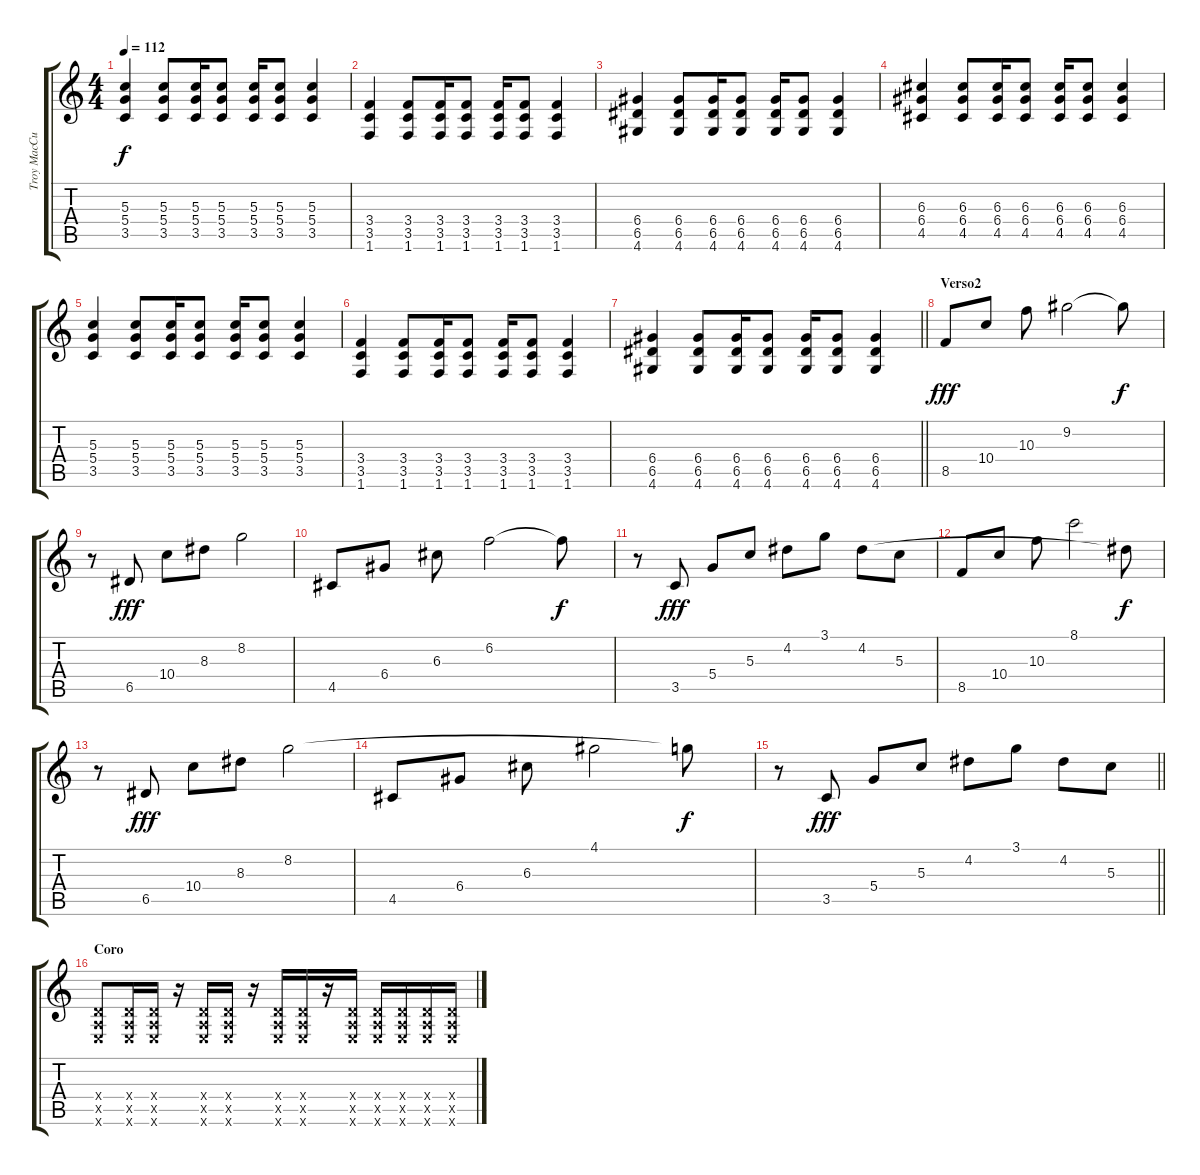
\track ("Troy MacCubbin" "Troy MacCu") {instrument distortionguitar}
\staff {score tabs}
\tuning (E4 B3 G3 D3 A2 E2) {hide}
\ts (4 4)
\tempo 112
\clef g2
\ks c
(5.3 5.4 3.5).4{dy f} (5.3 5.4 3.5).8 (5.3 5.4 3.5).16 (5.3 5.4 3.5).8 (5.3 5.4 3.5).16 (5.3 5.4 3.5).8 (5.3 5.4 3.5).4 |
(3.4 3.5 1.6).4 (3.4 3.5 1.6).8 (3.4 3.5 1.6).16 (3.4 3.5 1.6).8 (3.4 3.5 1.6).16 (3.4 3.5 1.6).8 (3.4 3.5 1.6).4 |
(6.4 6.5 4.6).4 (6.4 6.5 4.6).8 (6.4 6.5 4.6).16 (6.4 6.5 4.6).8 (6.4 6.5 4.6).16 (6.4 6.5 4.6).8 (6.4 6.5 4.6).4 |
(6.3 6.4 4.5).4 (6.3 6.4 4.5).8 (6.3 6.4 4.5).16 (6.3 6.4 4.5).8 (6.3 6.4 4.5).16 (6.3 6.4 4.5).8 (6.3 6.4 4.5).4 |
(5.3 5.4 3.5).4 (5.3 5.4 3.5).8 (5.3 5.4 3.5).16 (5.3 5.4 3.5).8 (5.3 5.4 3.5).16 (5.3 5.4 3.5).8 (5.3 5.4 3.5).4 |
(3.4 3.5 1.6).4 (3.4 3.5 1.6).8 (3.4 3.5 1.6).16 (3.4 3.5 1.6).8 (3.4 3.5 1.6).16 (3.4 3.5 1.6).8 (3.4 3.5 1.6).4 |
\barLineRight lightlight
(6.4 6.5 4.6).4 (6.4 6.5 4.6).8 (6.4 6.5 4.6).16 (6.4 6.5 4.6).8 (6.4 6.5 4.6).16 (6.4 6.5 4.6).8 (6.4 6.5 4.6).4 |
\section ("" "Verso2")
8.5.8{dy fff volume 13 instrument acousticguitarsteel} 10.4.8 10.3.8 9.2.2 9.2{t}.8{dy f} |
r.8 6.5.8{dy fff} 10.4.8 8.3.8 8.2.2 |
4.5.8 6.4.8 6.3.8 6.2.2 6.2{t}.8{dy f} |
r.8 3.5.8{dy fff} 5.4.8 5.3.8 4.2.8 3.1.8 4.2.8 5.3.8 |
8.5.8 10.4.8 10.3.8 8.1.2 4.2{t}.8{dy f} |
r.8 6.5.8{dy fff} 10.4.8 8.3.8 8.2.2 |
4.5.8 6.4.8 6.3.8 4.1.2 8.2{t}.8{dy f} |
\barLineRight lightlight
r.8 3.5.8{dy fff} 5.4.8 5.3.8 4.2.8 3.1.8 4.2.8 5.3.8 |
\section ("" "Coro")
(0.4{x} 0.5{x} 0.6{x}).8{volume 16 instrument distortionguitar} (0.4{x} 0.5{x} 0.6{x}).16 (0.4{x} 0.5{x} 0.6{x}).16 r.16 (0.4{x} 0.5{x} 0.6{x}).16 (0.4{x} 0.5{x} 0.6{x}).16 r.16 (0.4{x} 0.5{x} 0.6{x}).16 (0.4{x} 0.5{x} 0.6{x}).16 r.16 (0.4{x} 0.5{x} 0.6{x}).16 (0.4{x} 0.5{x} 0.6{x}).16 (0.4{x} 0.5{x} 0.6{x}).16 (0.4{x} 0.5{x} 0.6{x}).16 (0.4{x} 0.5{x} 0.6{x}).16
